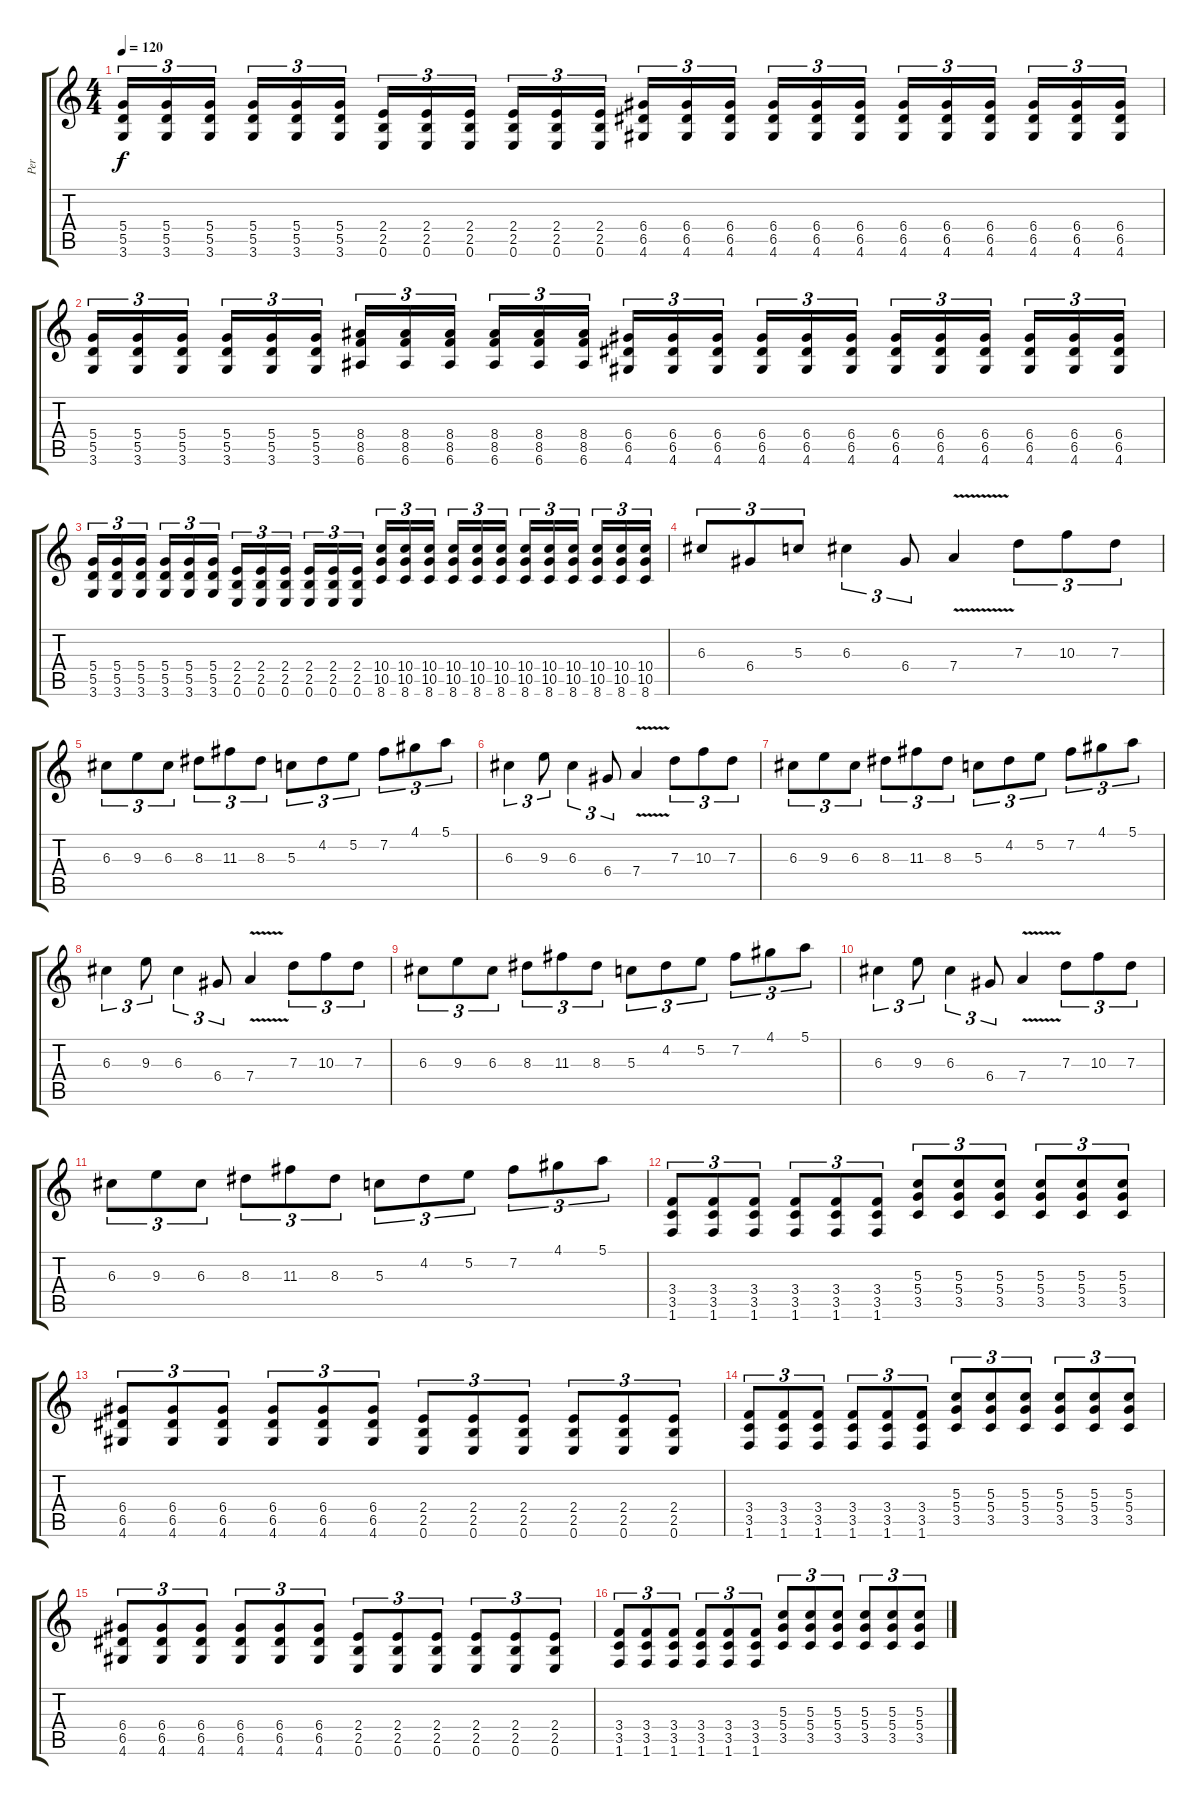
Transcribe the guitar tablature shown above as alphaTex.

\track ("Per" "Per") {instrument distortionguitar}
\staff {score tabs}
\tuning (E4 B3 G3 D3 A2 E2) {hide}
\ts (4 4)
\tempo 120
\clef g2
\ks c
(5.4 5.5 3.6).16{tu (3 2) dy f} (5.4 5.5 3.6).16{tu (3 2)} (5.4 5.5 3.6).16{tu (3 2)} (5.4 5.5 3.6).16{tu (3 2)} (5.4 5.5 3.6).16{tu (3 2)} (5.4 5.5 3.6).16{tu (3 2)} (2.4 2.5 0.6).16{tu (3 2)} (2.4 2.5 0.6).16{tu (3 2)} (2.4 2.5 0.6).16{tu (3 2)} (2.4 2.5 0.6).16{tu (3 2)} (2.4 2.5 0.6).16{tu (3 2)} (2.4 2.5 0.6).16{tu (3 2)} (6.4 6.5 4.6).16{tu (3 2)} (6.4 6.5 4.6).16{tu (3 2)} (6.4 6.5 4.6).16{tu (3 2)} (6.4 6.5 4.6).16{tu (3 2)} (6.4 6.5 4.6).16{tu (3 2)} (6.4 6.5 4.6).16{tu (3 2)} (6.4 6.5 4.6).16{tu (3 2)} (6.4 6.5 4.6).16{tu (3 2)} (6.4 6.5 4.6).16{tu (3 2)} (6.4 6.5 4.6).16{tu (3 2)} (6.4 6.5 4.6).16{tu (3 2)} (6.4 6.5 4.6).16{tu (3 2)} |
(5.4 5.5 3.6).16{tu (3 2)} (5.4 5.5 3.6).16{tu (3 2)} (5.4 5.5 3.6).16{tu (3 2)} (5.4 5.5 3.6).16{tu (3 2)} (5.4 5.5 3.6).16{tu (3 2)} (5.4 5.5 3.6).16{tu (3 2)} (8.4 8.5 6.6).16{tu (3 2)} (8.4 8.5 6.6).16{tu (3 2)} (8.4 8.5 6.6).16{tu (3 2)} (8.4 8.5 6.6).16{tu (3 2)} (8.4 8.5 6.6).16{tu (3 2)} (8.4 8.5 6.6).16{tu (3 2)} (6.4 6.5 4.6).16{tu (3 2)} (6.4 6.5 4.6).16{tu (3 2)} (6.4 6.5 4.6).16{tu (3 2)} (6.4 6.5 4.6).16{tu (3 2)} (6.4 6.5 4.6).16{tu (3 2)} (6.4 6.5 4.6).16{tu (3 2)} (6.4 6.5 4.6).16{tu (3 2)} (6.4 6.5 4.6).16{tu (3 2)} (6.4 6.5 4.6).16{tu (3 2)} (6.4 6.5 4.6).16{tu (3 2)} (6.4 6.5 4.6).16{tu (3 2)} (6.4 6.5 4.6).16{tu (3 2)} |
(5.4 5.5 3.6).16{tu (3 2)} (5.4 5.5 3.6).16{tu (3 2)} (5.4 5.5 3.6).16{tu (3 2)} (5.4 5.5 3.6).16{tu (3 2)} (5.4 5.5 3.6).16{tu (3 2)} (5.4 5.5 3.6).16{tu (3 2)} (2.4 2.5 0.6).16{tu (3 2)} (2.4 2.5 0.6).16{tu (3 2)} (2.4 2.5 0.6).16{tu (3 2)} (2.4 2.5 0.6).16{tu (3 2)} (2.4 2.5 0.6).16{tu (3 2)} (2.4 2.5 0.6).16{tu (3 2)} (10.4 10.5 8.6).16{tu (3 2)} (10.4 10.5 8.6).16{tu (3 2)} (10.4 10.5 8.6).16{tu (3 2)} (10.4 10.5 8.6).16{tu (3 2)} (10.4 10.5 8.6).16{tu (3 2)} (10.4 10.5 8.6).16{tu (3 2)} (10.4 10.5 8.6).16{tu (3 2)} (10.4 10.5 8.6).16{tu (3 2)} (10.4 10.5 8.6).16{tu (3 2)} (10.4 10.5 8.6).16{tu (3 2)} (10.4 10.5 8.6).16{tu (3 2)} (10.4 10.5 8.6).16{tu (3 2)} |
6.3.8{tu (3 2) volume 16} 6.4.8{tu (3 2)} 5.3.8{tu (3 2)} 6.3.4{tu (3 2)} 6.4.8{tu (3 2)} 7.4{v}.4 7.3.8{tu (3 2)} 10.3.8{tu (3 2)} 7.3.8{tu (3 2)} |
6.3.8{tu (3 2)} 9.3.8{tu (3 2)} 6.3.8{tu (3 2)} 8.3.8{tu (3 2)} 11.3.8{tu (3 2)} 8.3.8{tu (3 2)} 5.3.8{tu (3 2)} 4.2.8{tu (3 2)} 5.2.8{tu (3 2)} 7.2.8{tu (3 2)} 4.1.8{tu (3 2)} 5.1.8{tu (3 2)} |
6.3.4{tu (3 2)} 9.3.8{tu (3 2)} 6.3.4{tu (3 2)} 6.4.8{tu (3 2)} 7.4{v}.4 7.3.8{tu (3 2)} 10.3.8{tu (3 2)} 7.3.8{tu (3 2)} |
6.3.8{tu (3 2)} 9.3.8{tu (3 2)} 6.3.8{tu (3 2)} 8.3.8{tu (3 2)} 11.3.8{tu (3 2)} 8.3.8{tu (3 2)} 5.3.8{tu (3 2)} 4.2.8{tu (3 2)} 5.2.8{tu (3 2)} 7.2.8{tu (3 2)} 4.1.8{tu (3 2)} 5.1.8{tu (3 2)} |
6.3.4{tu (3 2)} 9.3.8{tu (3 2)} 6.3.4{tu (3 2)} 6.4.8{tu (3 2)} 7.4{v}.4 7.3.8{tu (3 2)} 10.3.8{tu (3 2)} 7.3.8{tu (3 2)} |
6.3.8{tu (3 2)} 9.3.8{tu (3 2)} 6.3.8{tu (3 2)} 8.3.8{tu (3 2)} 11.3.8{tu (3 2)} 8.3.8{tu (3 2)} 5.3.8{tu (3 2)} 4.2.8{tu (3 2)} 5.2.8{tu (3 2)} 7.2.8{tu (3 2)} 4.1.8{tu (3 2)} 5.1.8{tu (3 2)} |
6.3.4{tu (3 2)} 9.3.8{tu (3 2)} 6.3.4{tu (3 2)} 6.4.8{tu (3 2)} 7.4{v}.4 7.3.8{tu (3 2)} 10.3.8{tu (3 2)} 7.3.8{tu (3 2)} |
6.3.8{tu (3 2)} 9.3.8{tu (3 2)} 6.3.8{tu (3 2)} 8.3.8{tu (3 2)} 11.3.8{tu (3 2)} 8.3.8{tu (3 2)} 5.3.8{tu (3 2)} 4.2.8{tu (3 2)} 5.2.8{tu (3 2)} 7.2.8{tu (3 2)} 4.1.8{tu (3 2)} 5.1.8{tu (3 2)} |
(3.4 3.5 1.6).8{tu (3 2) volume 12} (3.4 3.5 1.6).8{tu (3 2)} (3.4 3.5 1.6).8{tu (3 2)} (3.4 3.5 1.6).8{tu (3 2)} (3.4 3.5 1.6).8{tu (3 2)} (3.4 3.5 1.6).8{tu (3 2)} (5.3 5.4 3.5).8{tu (3 2)} (5.3 5.4 3.5).8{tu (3 2)} (5.3 5.4 3.5).8{tu (3 2)} (5.3 5.4 3.5).8{tu (3 2)} (5.3 5.4 3.5).8{tu (3 2)} (5.3 5.4 3.5).8{tu (3 2)} |
(6.4 6.5 4.6).8{tu (3 2)} (6.4 6.5 4.6).8{tu (3 2)} (6.4 6.5 4.6).8{tu (3 2)} (6.4 6.5 4.6).8{tu (3 2)} (6.4 6.5 4.6).8{tu (3 2)} (6.4 6.5 4.6).8{tu (3 2)} (2.4 2.5 0.6).8{tu (3 2)} (2.4 2.5 0.6).8{tu (3 2)} (2.4 2.5 0.6).8{tu (3 2)} (2.4 2.5 0.6).8{tu (3 2)} (2.4 2.5 0.6).8{tu (3 2)} (2.4 2.5 0.6).8{tu (3 2)} |
(3.4 3.5 1.6).8{tu (3 2)} (3.4 3.5 1.6).8{tu (3 2)} (3.4 3.5 1.6).8{tu (3 2)} (3.4 3.5 1.6).8{tu (3 2)} (3.4 3.5 1.6).8{tu (3 2)} (3.4 3.5 1.6).8{tu (3 2)} (5.3 5.4 3.5).8{tu (3 2)} (5.3 5.4 3.5).8{tu (3 2)} (5.3 5.4 3.5).8{tu (3 2)} (5.3 5.4 3.5).8{tu (3 2)} (5.3 5.4 3.5).8{tu (3 2)} (5.3 5.4 3.5).8{tu (3 2)} |
(6.4 6.5 4.6).8{tu (3 2)} (6.4 6.5 4.6).8{tu (3 2)} (6.4 6.5 4.6).8{tu (3 2)} (6.4 6.5 4.6).8{tu (3 2)} (6.4 6.5 4.6).8{tu (3 2)} (6.4 6.5 4.6).8{tu (3 2)} (2.4 2.5 0.6).8{tu (3 2)} (2.4 2.5 0.6).8{tu (3 2)} (2.4 2.5 0.6).8{tu (3 2)} (2.4 2.5 0.6).8{tu (3 2)} (2.4 2.5 0.6).8{tu (3 2)} (2.4 2.5 0.6).8{tu (3 2)} |
(3.4 3.5 1.6).8{tu (3 2)} (3.4 3.5 1.6).8{tu (3 2)} (3.4 3.5 1.6).8{tu (3 2)} (3.4 3.5 1.6).8{tu (3 2)} (3.4 3.5 1.6).8{tu (3 2)} (3.4 3.5 1.6).8{tu (3 2)} (5.3 5.4 3.5).8{tu (3 2)} (5.3 5.4 3.5).8{tu (3 2)} (5.3 5.4 3.5).8{tu (3 2)} (5.3 5.4 3.5).8{tu (3 2)} (5.3 5.4 3.5).8{tu (3 2)} (5.3 5.4 3.5).8{tu (3 2)}
